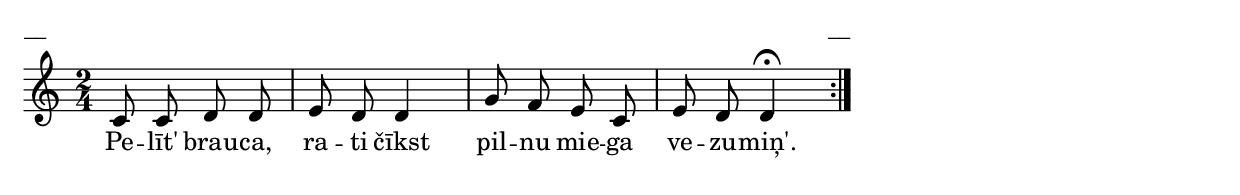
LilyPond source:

\version "2.13.16"
%\header {
%    title = "Pelīt brauca rati čīkst"
%}
\paper {
line-width = 14\cm
left-margin = 0.4\cm
between-system-padding = 0.1\cm
between-system-space = 0.1\cm
}
\layout {
indent = #0
ragged-last = ##f
}

voiceA = \relative c' {
\clef "treble"
\key c \major
\time 2/4
\repeat volta 2 {
c8 c d d | e8 d d4 | g8 f e c | e8 d d4\fermata
}
} 

lyricA = \lyricmode {
Pe -- līt' brau -- ca, ra -- ti čīkst pil -- nu mie -- ga ve -- zu -- miņ'. 
} 

fullScore = <<
\new Staff {
<<
\new Voice = "voiceA" { \oneVoice \autoBeamOff \voiceA }
\lyricsto "voiceA" \new Lyrics \lyricA
>>
}
>>

\score {
\fullScore
\header { piece = "__" opus = "__" }
}
\markup { \with-color #(x11-color 'white) \sans \smaller "__" }
\score {
\unfoldRepeats
\fullScore
\midi {
\context { \Staff \remove "Staff_performer" }
\context { \Voice \consists "Staff_performer" }
}
}


